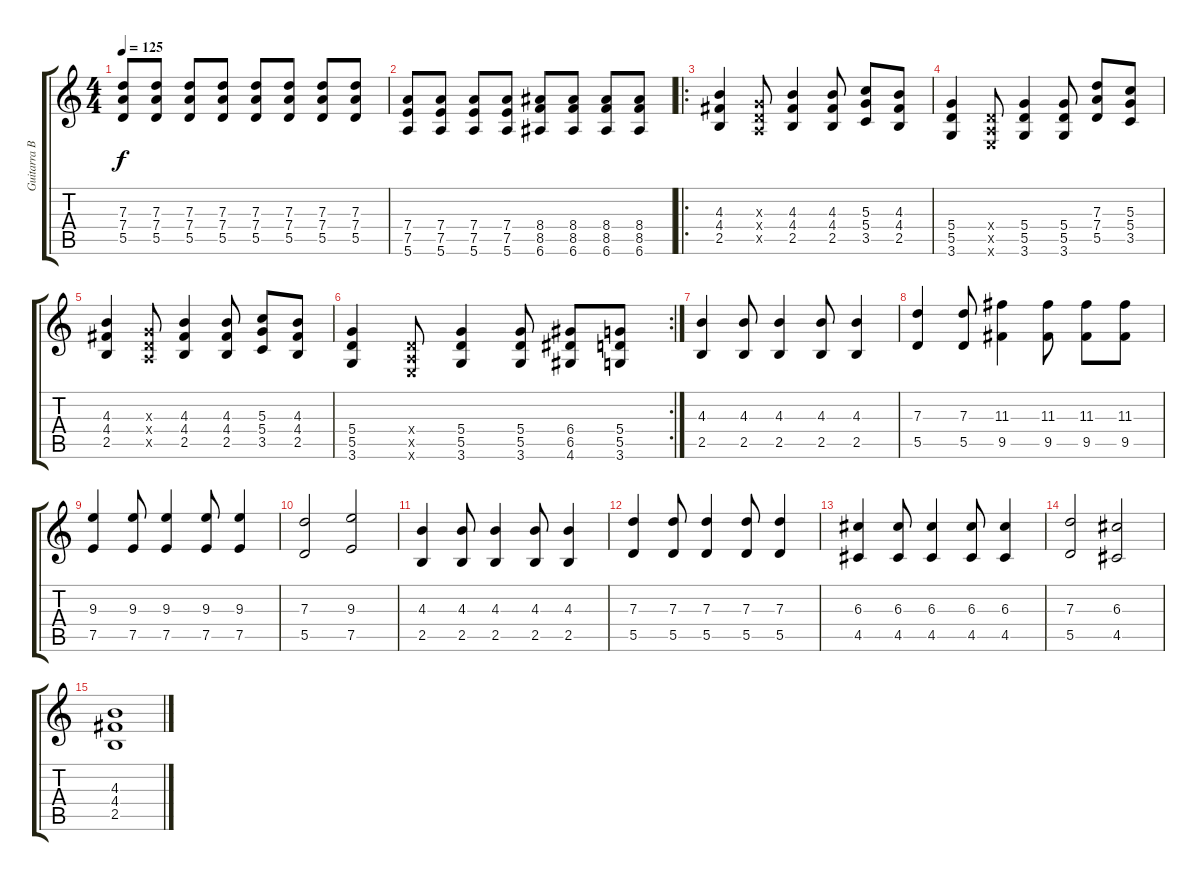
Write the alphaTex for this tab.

\track ("Guitarra Base" "Guitarra B") {instrument distortionguitar}
\staff {score tabs}
\tuning (E4 B3 G3 D3 A2 E2) {hide}
\ts (4 4)
\tempo 125
\clef g2
\ks c
(7.3 7.4 5.5).8{dy f} (7.3 7.4 5.5).8 (7.3 7.4 5.5).8 (7.3 7.4 5.5).8 (7.3 7.4 5.5).8 (7.3 7.4 5.5).8 (7.3 7.4 5.5).8 (7.3 7.4 5.5).8 |
(7.4 7.5 5.6).8 (7.4 7.5 5.6).8 (7.4 7.5 5.6).8 (7.4 7.5 5.6).8 (8.4 8.5 6.6).8 (8.4 8.5 6.6).8 (8.4 8.5 6.6).8 (8.4 8.5 6.6).8 |
\ro
(4.3 4.4 2.5).4 (0.3{x} 0.4{x} 0.5{x}).8 (4.3 4.4 2.5).4 (4.3 4.4 2.5).8 (5.3 5.4 3.5).8 (4.3 4.4 2.5).8 |
(5.4 5.5 3.6).4 (0.4{x} 0.5{x} 0.6{x}).8 (5.4 5.5 3.6).4 (5.4 5.5 3.6).8 (7.3 7.4 5.5).8 (5.3 5.4 3.5).8 |
(4.3 4.4 2.5).4 (0.3{x} 0.4{x} 0.5{x}).8 (4.3 4.4 2.5).4 (4.3 4.4 2.5).8 (5.3 5.4 3.5).8 (4.3 4.4 2.5).8 |
\rc 2
(5.4 5.5 3.6).4 (0.4{x} 0.5{x} 0.6{x}).8 (5.4 5.5 3.6).4 (5.4 5.5 3.6).8 (6.4 6.5 4.6).8 (5.4 5.5 3.6).8 |
(4.3 2.5).4 (4.3 2.5).8 (4.3 2.5).4 (4.3 2.5).8 (4.3 2.5).4 |
(7.3 5.5).4 (7.3 5.5).8 (11.3 9.5).4 (11.3 9.5).8 (11.3 9.5).8 (11.3 9.5).8 |
(9.3 7.5).4 (9.3 7.5).8 (9.3 7.5).4 (9.3 7.5).8 (9.3 7.5).4 |
(7.3 5.5).2 (9.3 7.5).2 |
(4.3 2.5).4 (4.3 2.5).8 (4.3 2.5).4 (4.3 2.5).8 (4.3 2.5).4 |
(7.3 5.5).4 (7.3 5.5).8 (7.3 5.5).4 (7.3 5.5).8 (7.3 5.5).4 |
(6.3 4.5).4 (6.3 4.5).8 (6.3 4.5).4 (6.3 4.5).8 (6.3 4.5).4 |
(7.3 5.5).2 (6.3 4.5).2 |
(4.3 4.4 2.5).1
